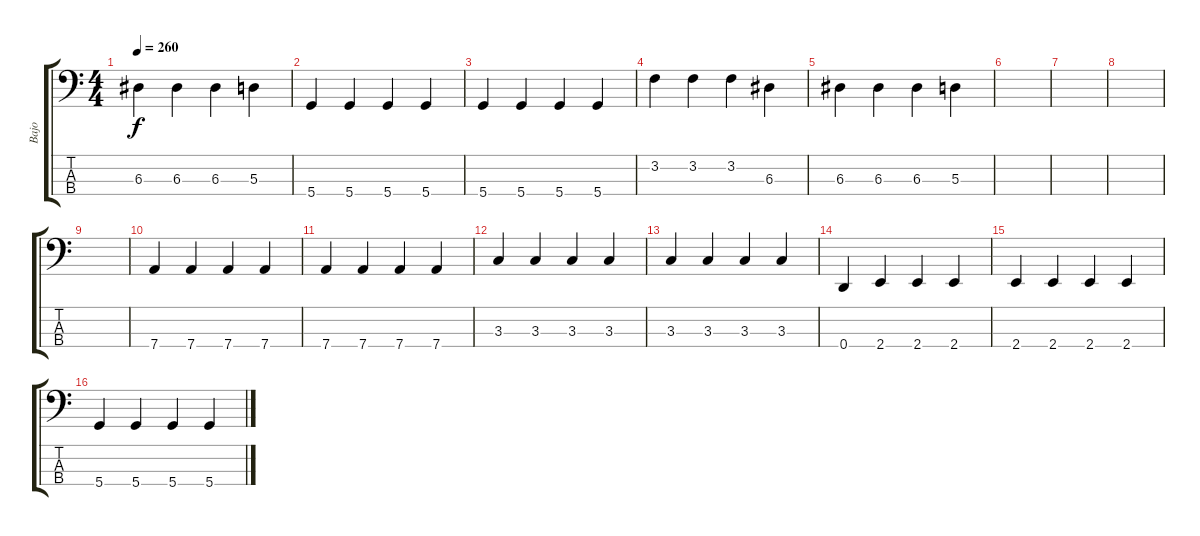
\track ("Bajo" "Bajo") {instrument electricbasspick}
\staff {score tabs}
\tuning (G2 D2 A1 D1) {hide}
\ts (4 4)
\tempo 260
\clef f4
\ks c
6.3.4{dy f} 6.3.4 6.3.4 5.3.4 |
5.4.4 5.4.4 5.4.4 5.4.4 |
5.4.4 5.4.4 5.4.4 5.4.4 |
3.2.4 3.2.4 3.2.4 6.3.4 |
6.3.4 6.3.4 6.3.4 5.3.4 |
|
|
|
|
7.4.4 7.4.4 7.4.4 7.4.4 |
7.4.4 7.4.4 7.4.4 7.4.4 |
3.3.4 3.3.4 3.3.4 3.3.4 |
3.3.4 3.3.4 3.3.4 3.3.4 |
0.4.4 2.4.4 2.4.4 2.4.4 |
2.4.4 2.4.4 2.4.4 2.4.4 |
5.4.4 5.4.4 5.4.4 5.4.4
